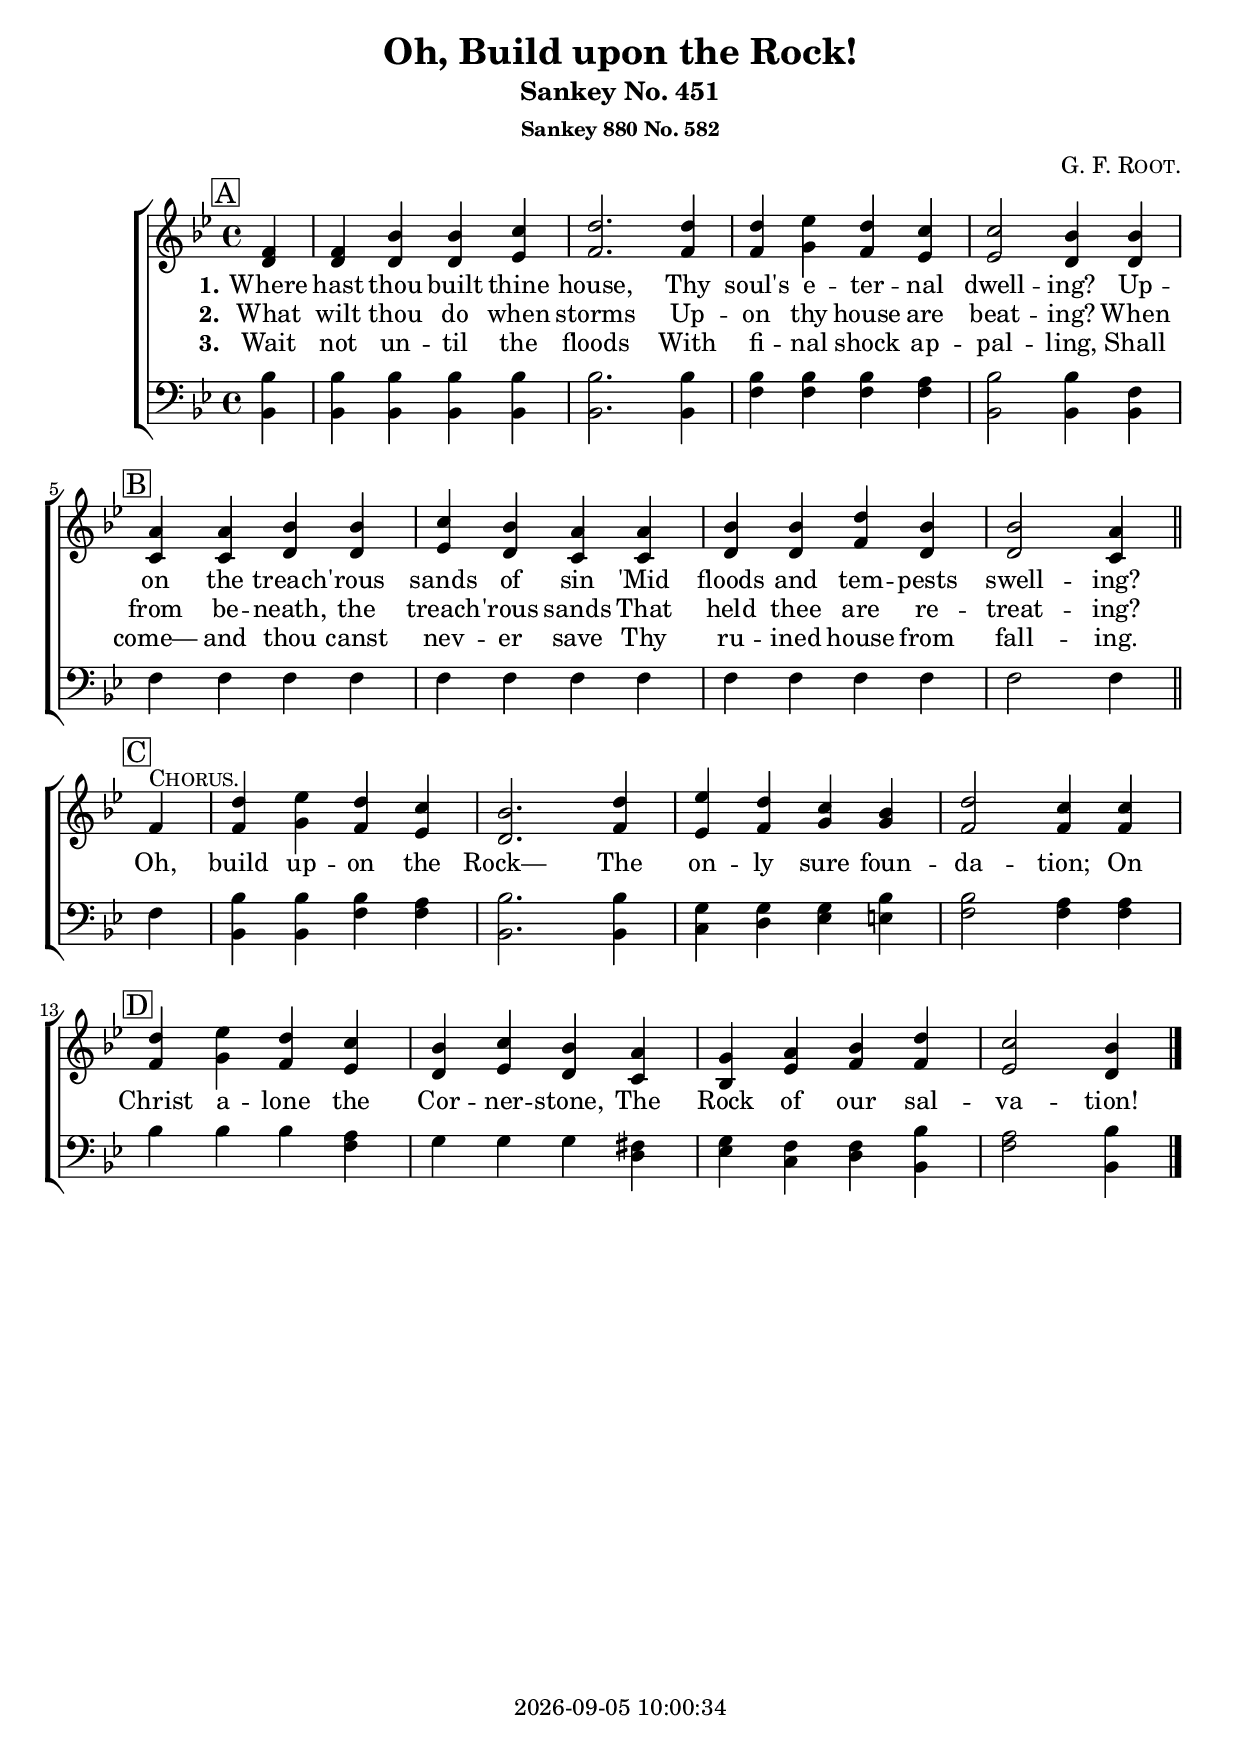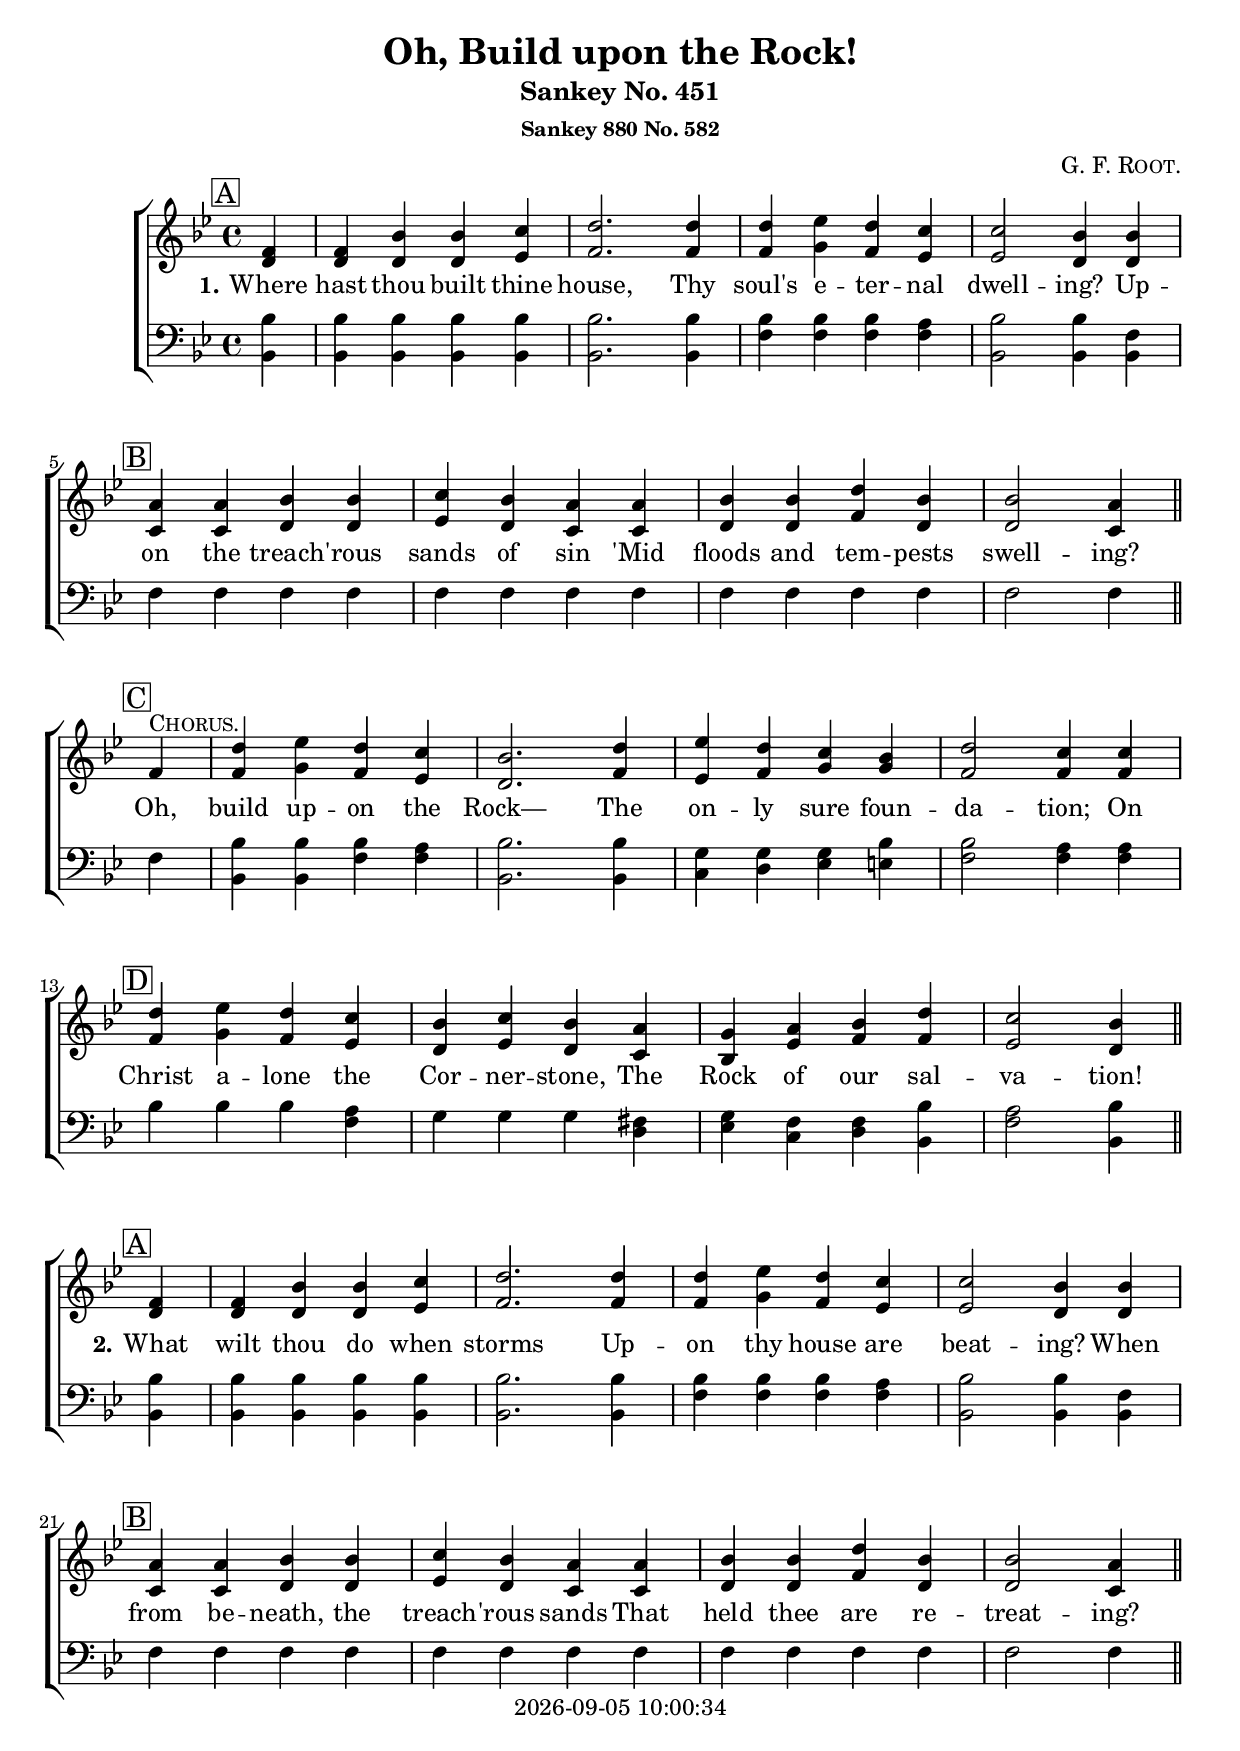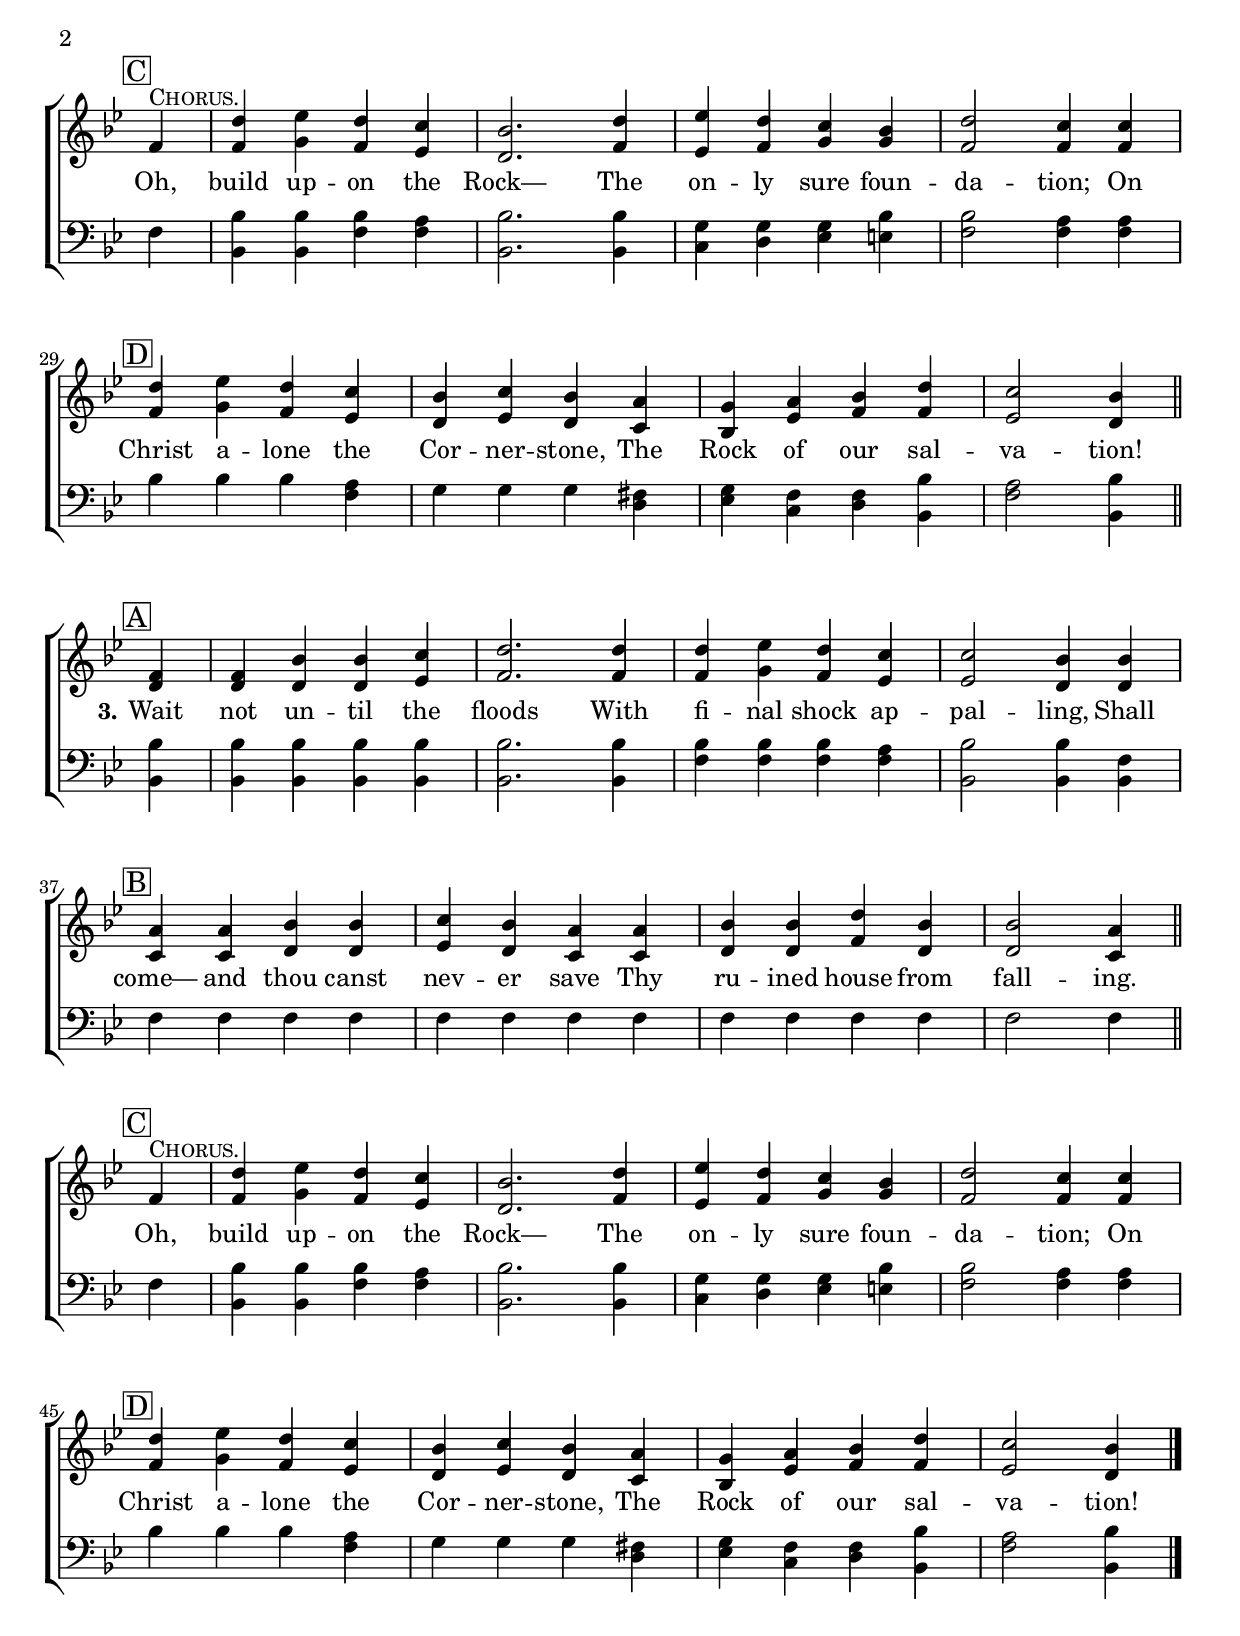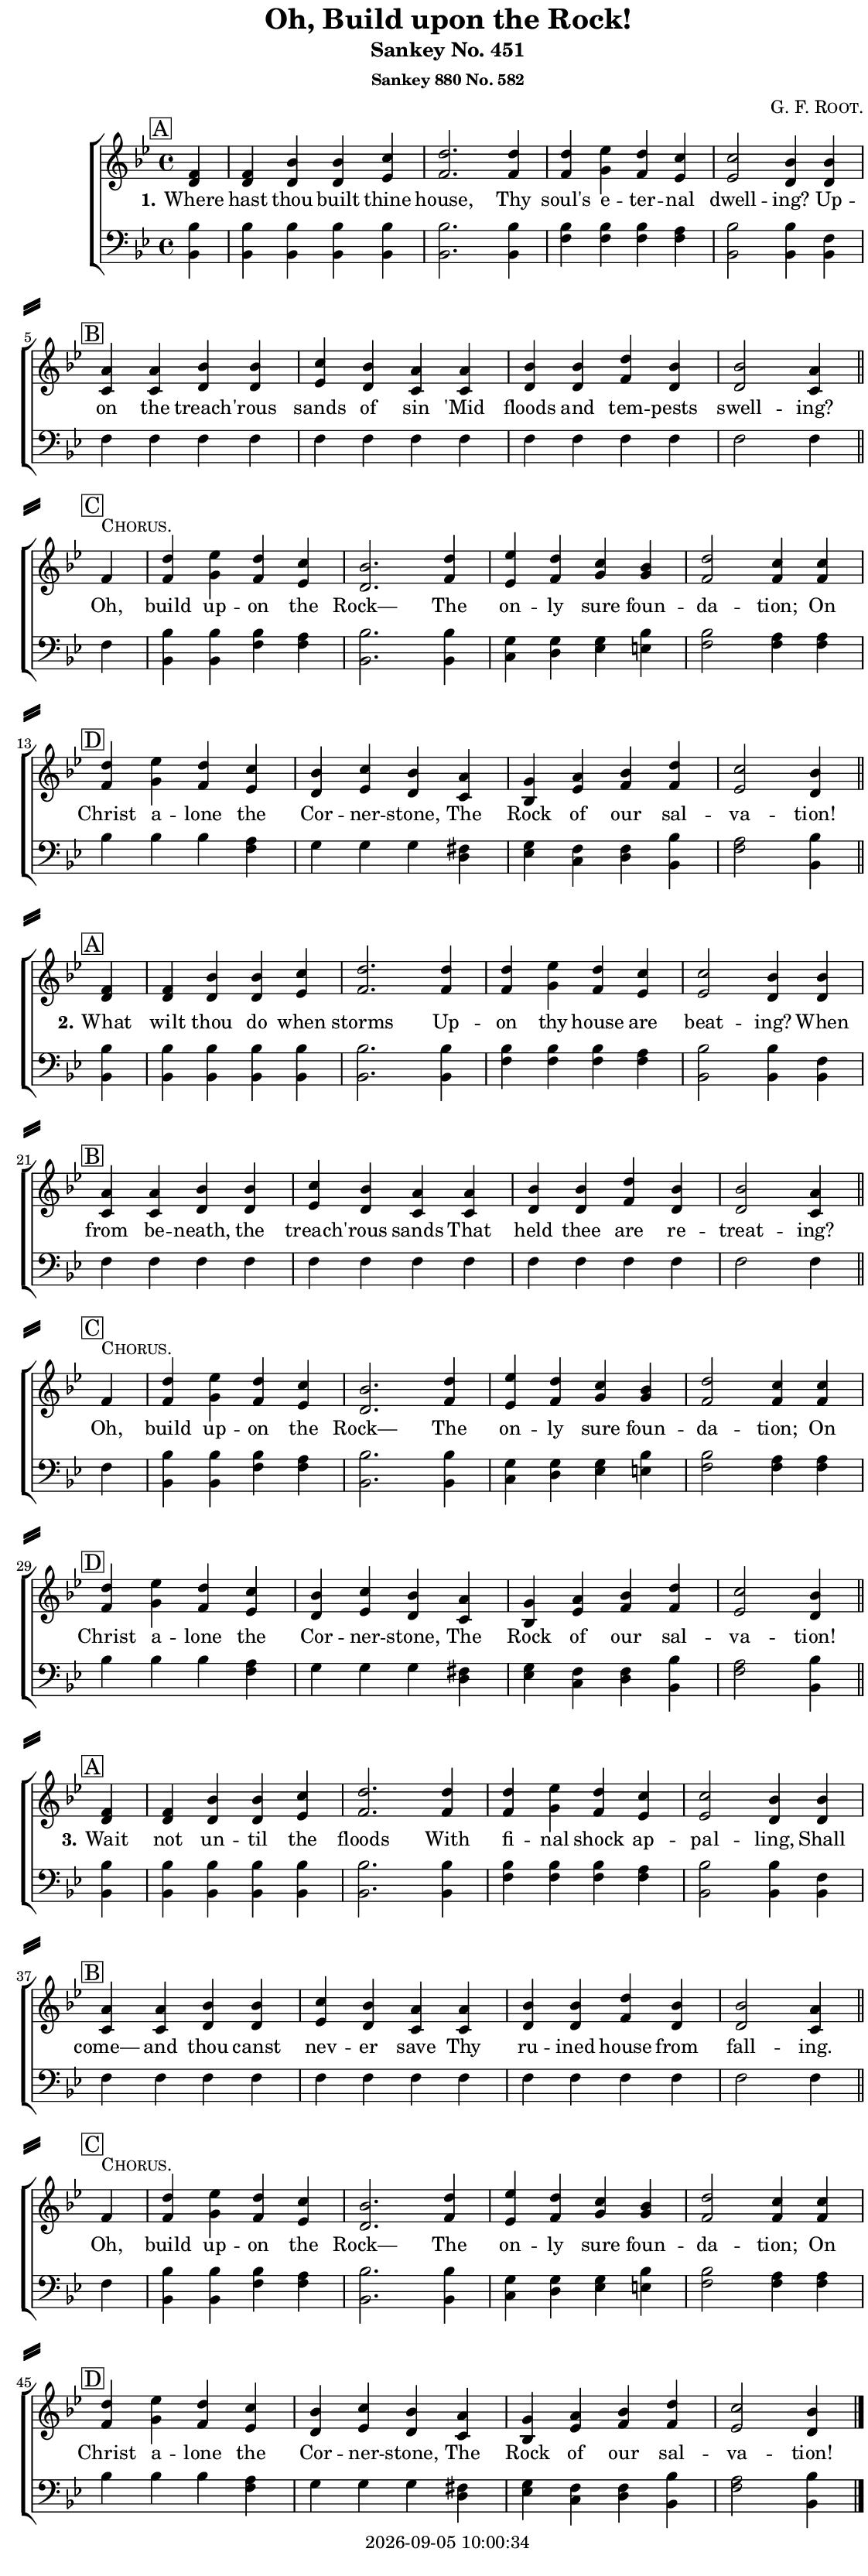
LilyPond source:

\version "2.22.1"

\include "articulate.ly"

today = #(strftime "%Y-%m-%d %H:%M:%S" (localtime (current-time)))

\header {
% centered at top
%  dedication  = "dedication"
  title       = "Oh, Build upon the Rock!"
  subtitle    = "Sankey No. 451"
  subsubtitle = "Sankey 880 No. 582"
%  instrument  = "instrument"
  
% arrangement of following lines:
%
%  poet    composer
%  meter   arranger
%  piece       opus

  composer    = \markup\smallCaps "G. F. Root."
%  arranger    = "arranger"
%  opus        = "opus"

%  poet        = \markup\smallCaps "poet"
%  meter       = \markup\smallCaps "meter"
%  piece       = \markup\smallCaps "piece"

% centered at bottom
% tagline     = "tagline" % default lilypond version
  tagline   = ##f
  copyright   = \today
}

% #(set-global-staff-size 16)

global = {
  \key bes \major
  \time 4/4
  \partial 4
}

RehearsalTrack = {
% \set Score.currentBarNumber = #5
  \mark \markup { \box "A" } s4 s1*4
  \mark \markup { \box "B" }    s1*3 s2.
  \mark \markup { \box "C" } s4 s1*4
  \mark \markup { \box "D" }    s1*3 s2.
}

TempoTrack = {
  \set Score.tempoHideNote = ##t
  \tempo 4=120
}

nl = { \bar "||" \break }

soprano = \relative {
  \autoBeamOff
  f'4
  f4 bes bes c
  d2. 4
  d4 ees d c
  c2 bes4 4
  a4 4 bes bes % B
  c4 bes a a
  bes4 4 d bes
  bes2 a4 \bar "||" \break f4^\markup\smallCaps Chorus.
  d'4 ees d c % C
  bes2. d4
  ees4 d c bes
  d2 c4 4
  d4 ees d c % D
  bes4 c bes a
  g4 a bes d
  c2 bes4
}

alto = \relative {
  \autoBeamOff
  d'4
  d4 4 4 ees
  f2. 4
  f4 g f ees
  ees2 d4 4
  c4 4 d d % B
  ees4 d c c
  d4 4 f d
  d2 c4 f
  f4 g f ees % C
  d2. f4
  ees4 f g g
  f2 4 4
  f4 g f ees % D
  d4 ees d c
  bes4 ees f f
  ees2 d4
}

tenor = \relative {
  \autoBeamOff
  bes4
  bes4 4 4 4
  bes2. 4
  bes4 4 4 a
  bes2 4 f
  f4 4 4 4 % B
  f4 4 4 4
  f4 4 4 4
  f2 4 4
  bes4 4 4 a % C
  bes2. 4
  g4 4 4 bes
  bes2 a4 4
  bes4 4 4 a % D
  g4 4 4 fis
  g4 f f bes
  a2 bes4
}

bass = \relative {
  \autoBeamOff
  bes,4
  bes4 4 4 4
  bes2. 4
  f'4 4 4 4
  bes,2 4 4
  f'4 4 4 4 % B
  f4 4 4 4
  f4 4 4 4
  f2 4 4
  bes,4 4 f' f % C
  bes,2. 4
  c4 d ees e
  f2 4 4
  bes4 4 4 f % D
  g4 4 4 d
  ees4 c d bes
  f'2 bes,4
}

nom  = {   \set ignoreMelismata = ##t }
yesm = { \unset ignoreMelismata       }

chorus = \lyricmode {
  Oh, build up -- on the Rock—
  The on -- ly sure foun -- da -- tion;
  On Christ a -- lone the Cor -- ner -- stone,
  The Rock of our sal -- va -- tion!
}

verses = 3

wordsOne = \lyricmode {
  \set stanza = "1."
  Where hast thou built thine house,
  Thy soul's e -- ter -- nal dwell -- ing?
  Up -- on the treach -- 'rous sands of sin
  'Mid floods and tem -- pests swell -- ing?
}
  
wordsTwo = \lyricmode {
  \set stanza = "2."
  What wilt thou do when storms
  Up -- on thy house are beat -- ing?
  When from be -- neath, the treach -- 'rous sands
  That held thee are re -- treat -- ing?
}
  
wordsThree = \lyricmode {
  \set stanza = "3."
  Wait not un -- til the floods
  With fi -- nal shock ap -- pal -- ling,
  Shall come— and thou canst nev -- er save
  Thy ru -- ined house from fall -- ing.
}
  
wordsMidi = \lyricmode {
  \set stanza = "1."
  "Where " "hast " "thou " "built " "thine " "house, "
  "\nThy " "soul's " e ter "nal " dwell "ing? "
  "\nUp" "on " "the " treach "'rous " "sands " "of " "sin "
  "\n'Mid " "floods " "and " tem "pests " swell "ing? "
  "\nOh, " "build " up "on " "the " "Rock— "
  "\nThe " on "ly " "sure " foun da "tion; "
  "\nOn " "Christ " a "lone " "the " Cor ner "stone, "
  "\nThe " "Rock " "of " "our " sal va "tion!\n"

  \set stanza = "2."
  "\nWhat " "wilt " "thou " "do " "when " "storms "
  "\nUp" "on " "thy " "house " "are " beat "ing? "
  "\nWhen " "from " be "neath, " "the " treach "'rous " "sands "
  "\nThat " "held " "thee " "are " re treat "ing? "
  "\nOh, " "build " up "on " "the " "Rock— "
  "\nThe " on "ly " "sure " foun da "tion; "
  "\nOn " "Christ " a "lone " "the " Cor ner "stone, "
  "\nThe " "Rock " "of " "our " sal va "tion!\n"

  \set stanza = "3."
  "\nWait " "not " un "til " "the " "floods "
  "\nWith " fi "nal " "shock " ap pal "ling, "
  "\nShall " "come— " "and " "thou " "canst " nev "er " "save "
  "\nThy " ru "ined " "house " "from " fall "ing. "
  "\nOh, " "build " up "on " "the " "Rock— "
  "\nThe " on "ly " "sure " foun da "tion; "
  "\nOn " "Christ " a "lone " "the " Cor ner "stone, "
  "\nThe " "Rock " "of " "our " sal va "tion! "
}

wordsMidiMen = \lyricmode {
}

\book {
  \bookOutputSuffix "midi"
  \score {
%    \articulate
        \new ChoirStaff <<
                                % Soprano staff
          \new Staff = soprano
          <<
            \new Voice { \repeat unfold \verses \TempoTrack     }
            \new Voice { \global \repeat unfold \verses \soprano \bar "|." }
            \addlyrics \wordsMidi
          >>
                                % Alto staff
          \new Staff = alto
          <<
            \new Voice { \global \repeat unfold \verses { \alto \nl } \bar "|." }
          >>
                                % Tenor staff
          \new Staff = tenor
          <<
            \clef "treble_8"
            \new Voice { \global \repeat unfold \verses \tenor }
            \addlyrics \wordsMidiMen
          >>
                                % Bass staff
          \new Staff = bass
          <<
            \clef "bass"
            \new Voice { \global \repeat unfold \verses \bass }
          >>
        >>
    \midi {}
  }
}

\book {
  \bookOutputSuffix "repeat"
  \score {
        \new ChoirStaff <<
                                  % Joint soprano/alto staff
          \new Staff = women \with { printPartCombineTexts = ##f }
          <<
            \new Voice \RehearsalTrack
            \new Voice \TempoTrack
            \new NullVoice = "aligner" \soprano
            \new Voice \partCombine { \global \soprano \bar "|." } { \global \alto }
            \new Lyrics \lyricsto "aligner" { \wordsOne \chorus }
            \new Lyrics \lyricsto "aligner"   \wordsTwo
            \new Lyrics \lyricsto "aligner"   \wordsThree
          >>
                                  % Joint tenor/bass staff
          \new Staff = men \with { printPartCombineTexts = ##f }
          <<
            \clef "bass"
            \new Voice \partCombine { \global \tenor } { \global \bass }
            \new NullVoice = alignerT { \tenor }
          >>
        >>
    \layout {
      indent = 1.5\cm
      \pointAndClickOff
      \context {
        \Staff \RemoveAllEmptyStaves
      }
    }
  }
}

singlescore = {
        \new ChoirStaff <<
                                  % Joint soprano/alto staff
          \new Staff = women \with { printPartCombineTexts = ##f }
          <<
            \new Voice { \repeat unfold \verses \RehearsalTrack }
            \new Voice { \repeat unfold \verses \TempoTrack }
            \new NullVoice = "aligner" { \repeat unfold \verses \soprano }
            \new Voice \partCombine { \global \repeat unfold \verses \soprano \bar "|." }
                                    { \global \repeat unfold \verses { \alto \nl } \bar "|." }
            \new Lyrics \lyricsto "aligner" { \wordsOne   \chorus
                                              \wordsTwo   \chorus
                                              \wordsThree \chorus
                                            }
          >>
                                  % Joint tenor/bass staff
          \new Staff = men \with { printPartCombineTexts = ##f }
          <<
            \clef "bass"
            \new Voice \partCombine { \global \repeat unfold \verses \tenor }
                                    { \global \repeat unfold \verses \bass }
            \new NullVoice = alignerT { \repeat unfold \verses \tenor }
          >>
        >>
}

\book {
  \bookOutputSuffix "single"
  \score {
    \singlescore
    \layout {
      indent = 1.5\cm
      \pointAndClickOff
      \context {
        \Staff \RemoveAllEmptyStaves
      }
    }
  }
}

\book {
  \bookOutputSuffix "singlepage"
  \paper {
    top-margin = 0
    left-margin = 7
    right-margin = 1
    paper-width = 190\mm
    page-breaking = #ly:one-page-breaking
    system-system-spacing.basic-distance = #15
    system-separator-markup = \slashSeparator
  }
  \score {
    \singlescore
    \layout {
      indent = 1.5\cm
      \pointAndClickOff
      \context {
        \Staff \RemoveAllEmptyStaves
      }
    }
  }
}
